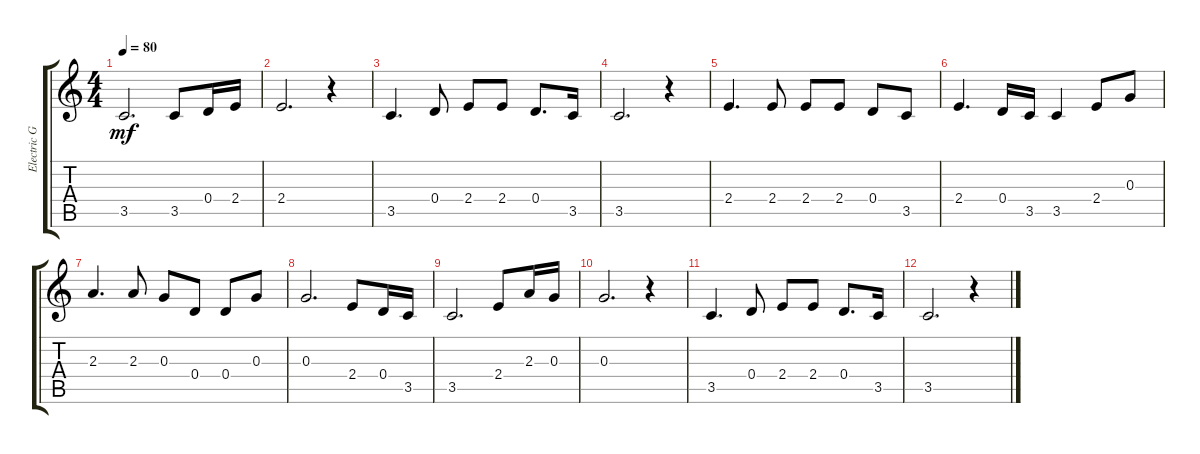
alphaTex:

\track ("Electric Guitar (Clean)" "Electric G") {instrument electricguitarclean}
\staff {score tabs}
\tuning (E4 B3 G3 D3 A2 E2) {hide}
\ts (4 4)
\tempo 80
\clef g2
\ks c
3.5.2{d dy mf} 3.5.8 0.4.16 2.4.16 |
2.4.2{d} r.4 |
3.5.4{d} 0.4.8 2.4.8 2.4.8 0.4.8{d} 3.5.16 |
3.5.2{d} r.4 |
2.4.4{d} 2.4.8 2.4.8 2.4.8 0.4.8 3.5.8 |
2.4.4{d} 0.4.16 3.5.16 3.5.4 2.4.8 0.3.8 |
2.3.4{d} 2.3.8 0.3.8 0.4.8 0.4.8 0.3.8 |
0.3.2{d} 2.4.8 0.4.16 3.5.16 |
3.5.2{d} 2.4.8 2.3.16 0.3.16 |
0.3.2{d} r.4 |
3.5.4{d} 0.4.8 2.4.8 2.4.8 0.4.8{d} 3.5.16 |
3.5.2{d} r.4
